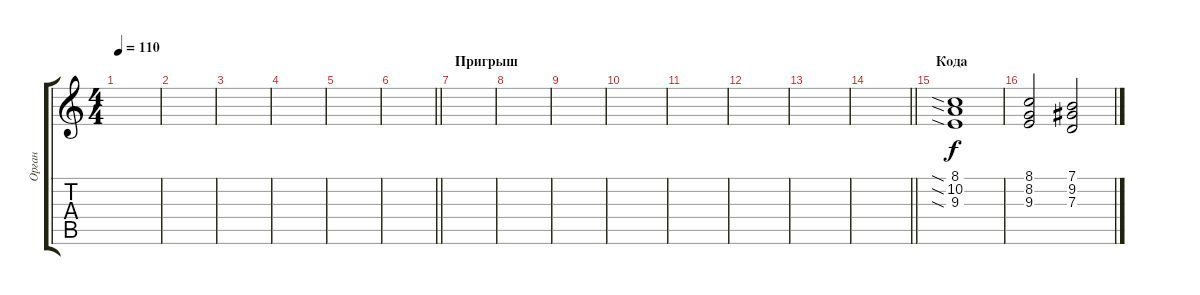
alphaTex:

\track ("Орган" "Орган") {instrument drawbarorgan}
\staff {score tabs}
\tuning (E4 B3 G3 D3 A2 E2) {hide}
\ts (4 4)
\tempo 110
\clef g2
\ks c
|
|
|
|
|
\barLineRight lightlight
|
\section ("" "Пригрыш")
|
|
|
|
|
|
|
\barLineRight lightlight
|
\section ("" "Кода")
(8.1{sia} 10.2{sia} 9.3{sia}).1 |
(8.1 8.2 9.3).2 (7.1 9.2 7.3).2
